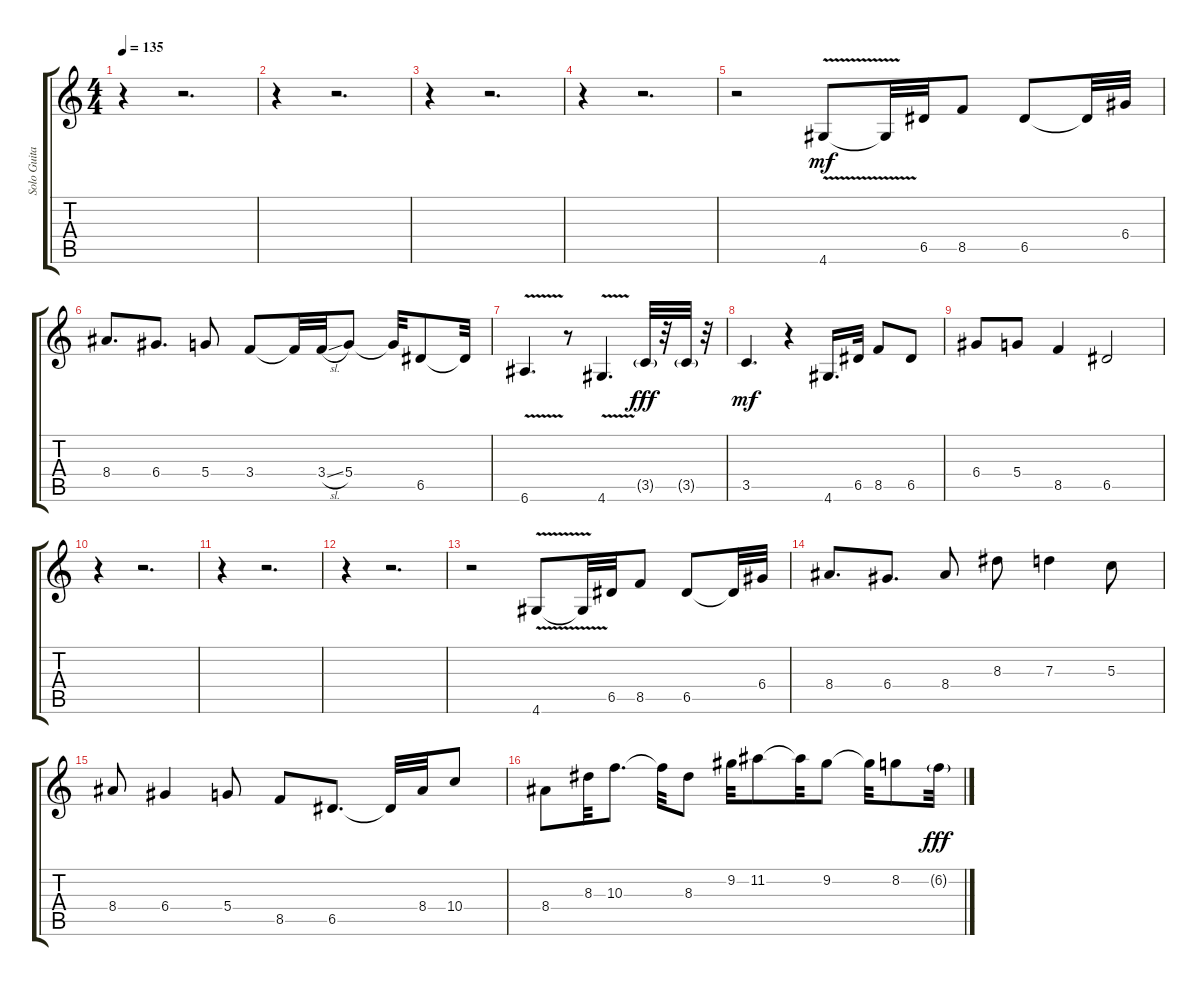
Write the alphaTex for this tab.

\track ("Solo Guitar" "Solo Guita") {instrument distortionguitar}
\staff {score tabs}
\tuning (E4 B3 G3 D3 A2 E2) {hide}
\ts (4 4)
\tempo 135
\clef g2
\ks c
r.4{dy mp} r.2{d} |
r.4 r.2{d} |
r.4 r.2{d} |
r.4 r.2{d} |
r.2 4.6{v}.8{dy mf} 4.6{v t}.32 6.5.32 8.5.8 6.5.8 6.5{t}.32 6.4.32 |
8.4.8{d} 6.4.8{d} 5.4.8 3.4.8 3.4{t}.32 3.4{sl}.32 5.4.8 5.4{t}.32 6.5.8 6.5{t}.32 |
6.6{v}.4{d} r.8 4.6{v}.4{d} 3.5{g}.32{dy fff} r.32 3.5{g}.32 r.32 |
3.5.4{d dy mf} r.4 4.6.16{d} 6.5.32 8.5.8 6.5.8 |
6.4.8 5.4.8 8.5.4 6.5.2 |
r.4 r.2{d} |
r.4 r.2{d} |
r.4 r.2{d} |
r.2 4.6{v}.8 4.6{v t}.32 6.5.32 8.5.8 6.5.8 6.5{t}.32 6.4.32 |
8.4.8{d} 6.4.8{d} 8.4.8 8.3.8 7.3.4 5.3.8 |
8.4.8 6.4.4 5.4.8 8.5.8 6.5.8{d} 6.5{t}.32 8.4.32 10.4.8 |
8.4.8 8.3.32 10.3.8{d} 10.3{t}.32 8.3.8 9.2.32 11.2.8 11.2{t}.32 9.2.8 9.2{t}.32 8.2.8 6.2{g}.32{dy fff}
